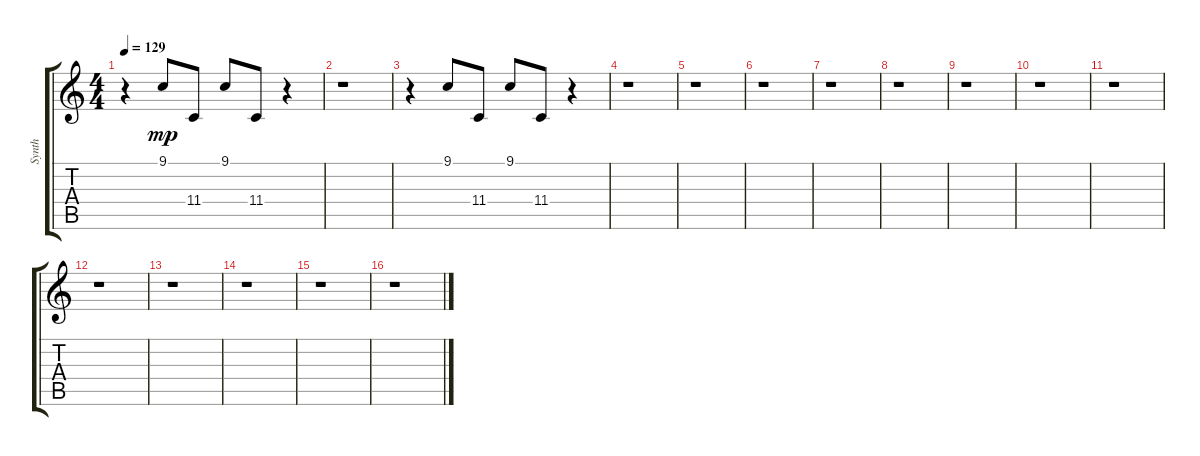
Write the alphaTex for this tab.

\track ("Synth" "Synth") {instrument lead2sawtooth}
\staff {score tabs}
\tuning (Eb4 Bb3 Gb3 Db3 Ab2 Eb2) {hide}
\ts (4 4)
\tempo 129
\clef g2
\ks c
r.4{dy mp} 9.1.8 11.4.8 9.1.8 11.4.8 r.4 |
r.1 |
r.4 9.1.8 11.4.8 9.1.8 11.4.8 r.4 |
r.1 |
r.1 |
r.1 |
r.1 |
r.1 |
r.1 |
r.1 |
r.1 |
r.1 |
r.1 |
r.1 |
r.1 |
r.1
